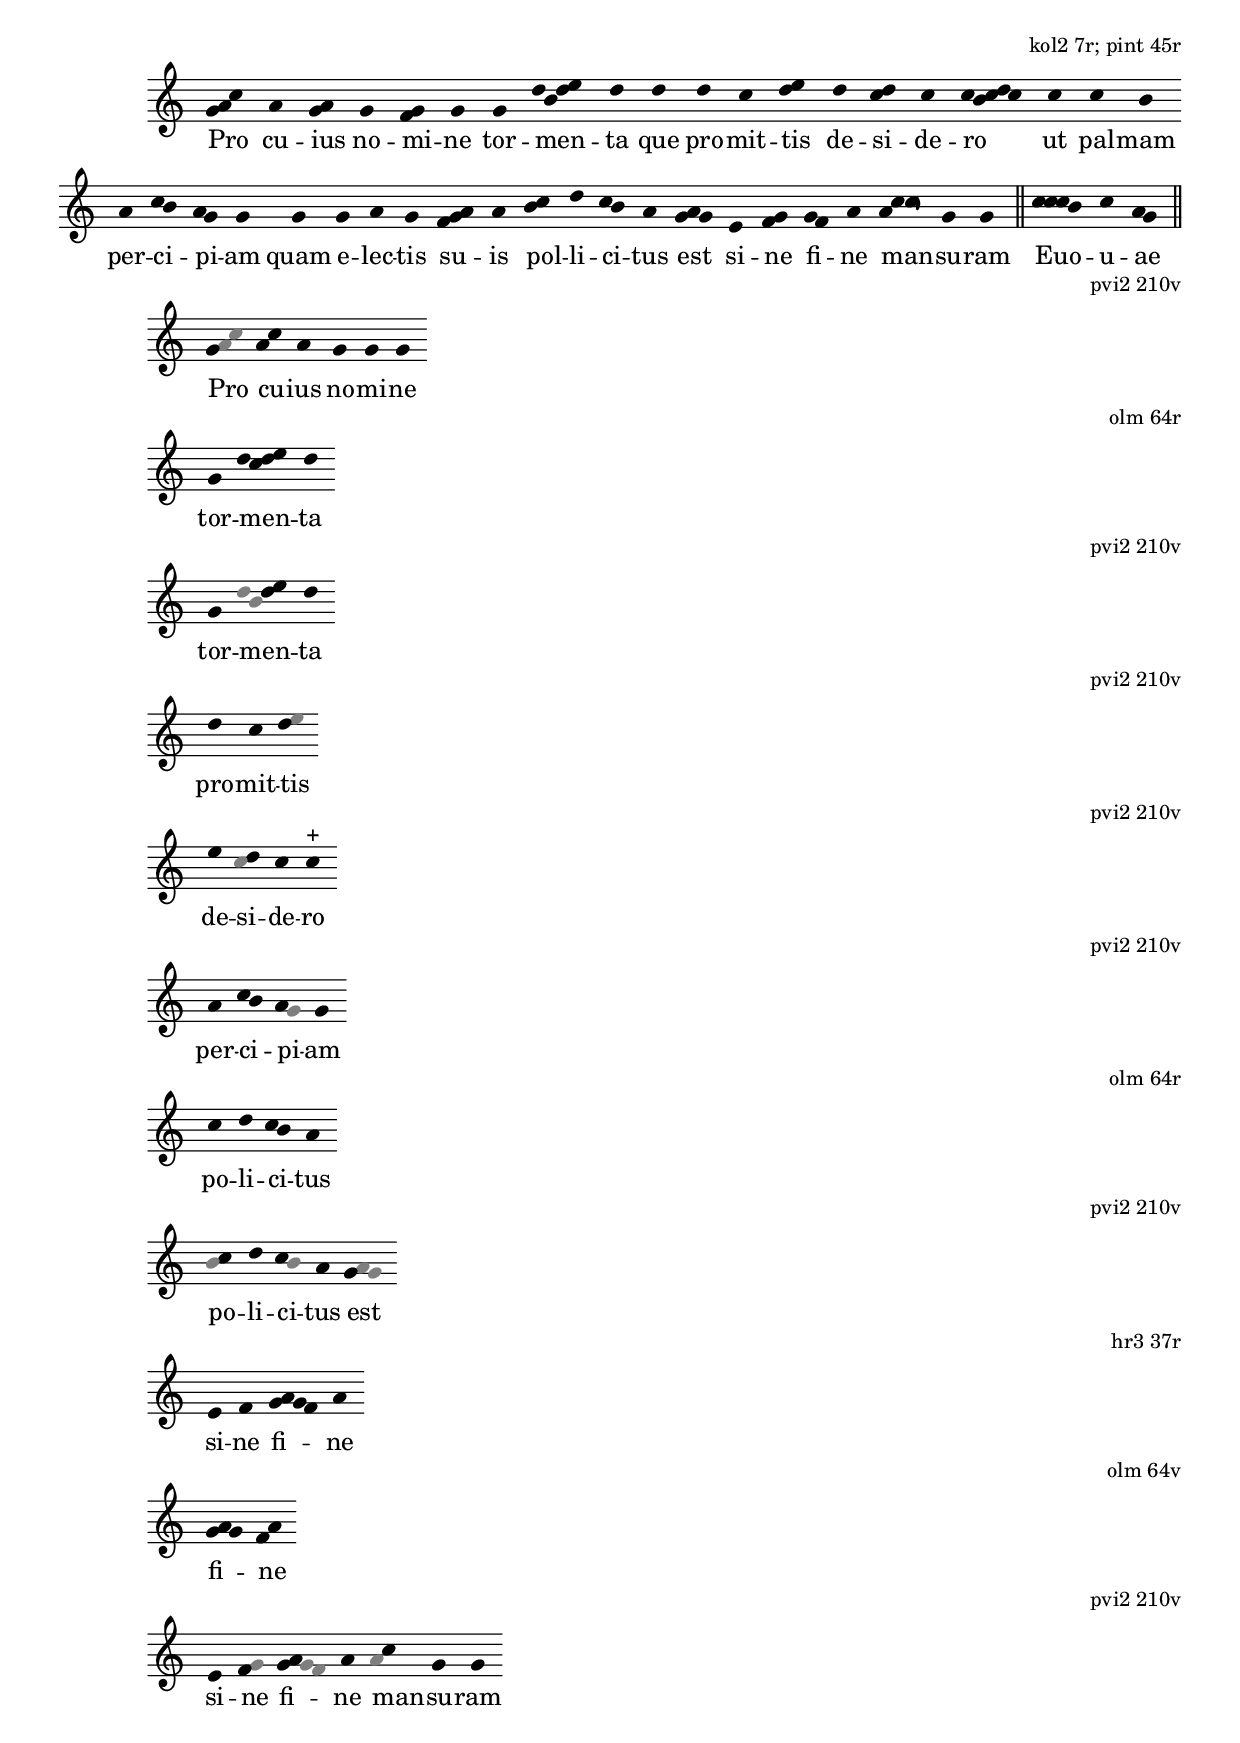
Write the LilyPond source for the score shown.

\version "2.19.32"

\include "../lib/synopsis.ily"

\score {
  \transpose c c' {
    \plainchant
    \melisma { g a c' } \bar "" a \melisma { g a } \bar "" g \melisma { f g } g \bar ""
    g \melisma { d' b d' e' } d' \bar "" d' \bar "" d' c' \melisma { d' e' } \bar "" d' \melisma { c' d' } c' \melisma { c' b c' d' c' } \bar ""
    c' \bar "" c' b \bar "" a \melisma { c' b } \melisma { a g } g \bar ""
    g \bar "" g a g \bar "" \melisma { f g a } a \bar "" \melisma { b c' } d' \melisma { c' b } a \bar "" \melisma { g a g } \bar ""
    e \melisma { f g } \bar "" \melisma { g f } a \bar "" \melisma { a c' \strophicus c' } g g \bar "||"

    \melisma { c' c' c' b } c' \melisma { a g } \bar "||"
  }
  \addlyrics {
    Pro cu -- ius no -- mi -- ne
    tor -- men -- ta que pro -- mit -- tis de -- si -- de -- ro
    ut pal -- mam per -- ci -- pi -- am
    quam e -- lec -- tis su -- is pol -- li -- ci -- tus est
    si -- ne fi -- ne man -- su -- ram

    Euo -- u -- ae
  }
  \header {
    fontes = "kol2 7r; pint 45r"
  }
}

\score {
  \transpose c c' {
    \plainchant
    \melisma { g \rasura a c' \finrasura } \melisma { a c' } a g g g
  }
  \addlyrics {
    Pro cu -- ius no -- mi -- ne
  }
  \header {
    fontes = "pvi2 210v"
  }
}

\score {
  \transpose c c' {
    \plainchant
    g \melisma { d' c' d' e' } d'
  }
  \addlyrics {
    tor -- men -- ta
  }
  \header {
    fontes = "olm 64r"
  }
}

\score {
  \transpose c c' {
    \plainchant
    g \melisma { \rasura d' b \finrasura d' e' } d'
  }
  \addlyrics {
    tor -- men -- ta
  }
  \header {
    fontes = "pvi2 210v"
  }
}

\score {
  \transpose c c' {
    \plainchant
    d' c' \melisma { d' \rasura e' \finrasura }
  }
  \addlyrics {
    pro -- mit -- tis
  }
  \header {
    fontes = "pvi2 210v"
  }
}

\score {
  \transpose c c' {
    \plainchant
    e' \melisma { \rasura c' \finrasura d' } c' c'^"+" % post syllabam ultimam rasura inlegibilis
  }
  \addlyrics {
    de -- si -- de -- ro
  }
  \header {
    fontes = "pvi2 210v"
  }
}

\score {
  \transpose c c' {
    \plainchant
    a \melisma { c' b } \melisma { a \rasura g \finrasura } g
  }
  \addlyrics {
    per -- ci -- pi -- am
  }
  \header {
    fontes = "pvi2 210v"
  }
}

\score {
  \transpose c c' {
    \plainchant
    c' d' \melisma { c' b } a
  }
  \addlyrics {
    po -- li -- ci -- tus
  }
  \header {
    fontes = "olm 64r"
  }
}

\score {
  \transpose c c' {
    \plainchant
    \melisma { \rasura b \finrasura c' } d' \melisma { c' \rasura b } a \melisma { g \rasura a g \finrasura }
  }
  \addlyrics {
    po -- li -- ci -- tus est
  }
  \header {
    fontes = "pvi2 210v"
  }
}

\score {
  \transpose c c' {
    \plainchant
    e f \melisma { g a g f } a
  }
  \addlyrics {
    si -- ne fi -- ne
  }
  \header {
    fontes = "hr3 37r"
  }
}

\score {
  \transpose c c' {
    \plainchant
    \melisma { g a g } \melisma { f a }
  }
  \addlyrics {
    fi -- ne
  }
  \header {
    fontes = "olm 64v"
  }
}

\score {
  \transpose c c' {
    \plainchant
    e \melisma { f \rasura g \finrasura } \melisma { g a \rasura g f \finrasura } a \melisma { \rasura a \finrasura c' } g g
  }
  \addlyrics {
    si -- ne fi -- ne man -- su -- ram
  }
  \header {
    fontes = "pvi2 210v"
  }
}
